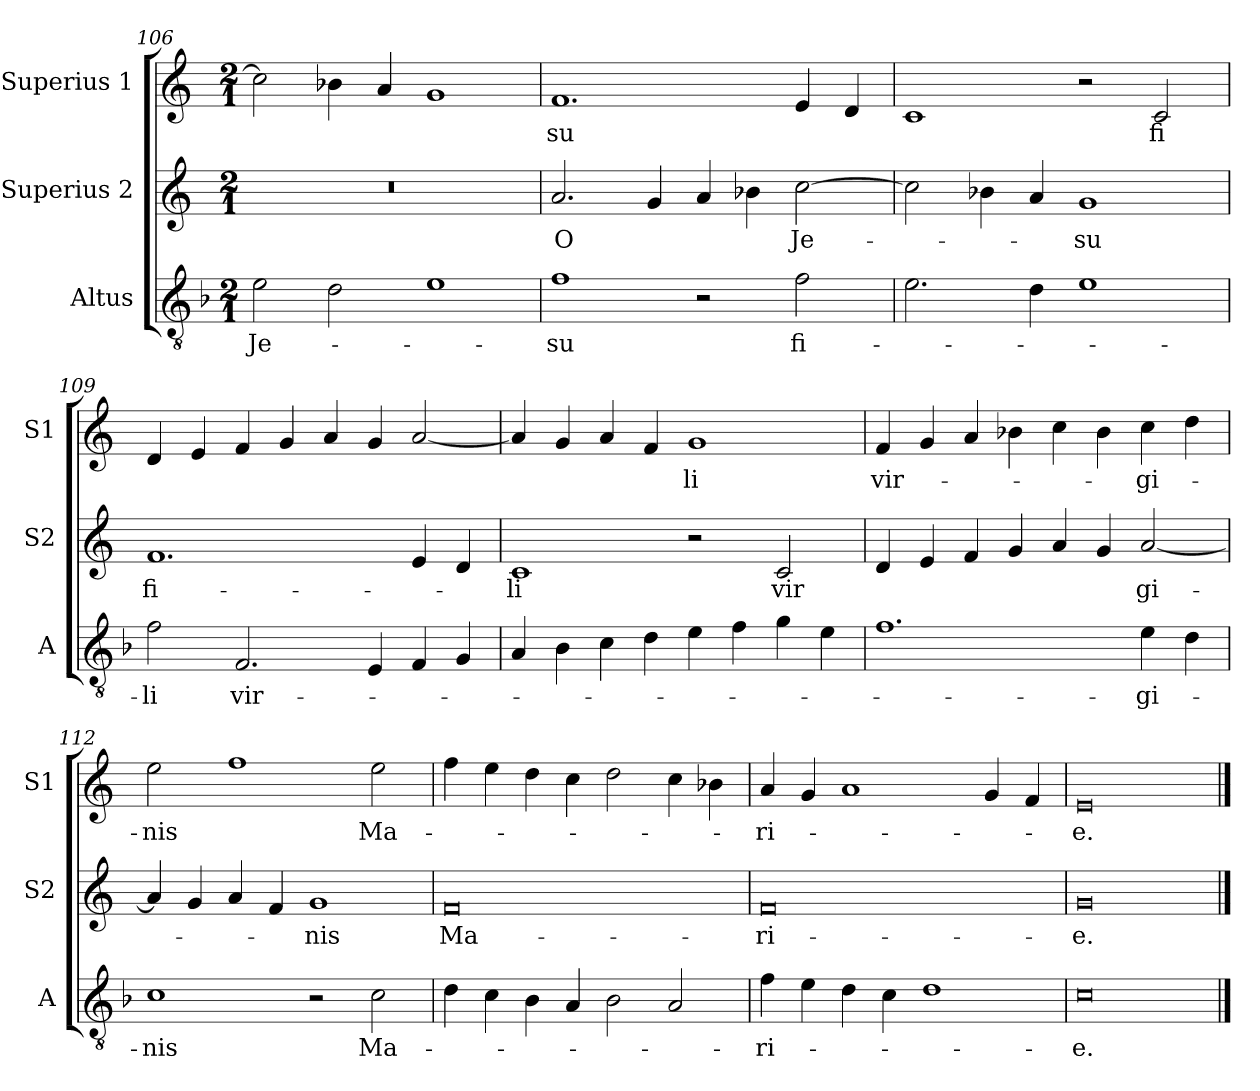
**kern	**text	**kern	**text	**kern	**text
*part3	*part3	*part2	*part2	*part1	*part1
*staff3	*staff3	*staff2	*staff2	*staff1	*staff1
*I"Altus	*	*I"Superius 2	*	*I"Superius 1	*
*I'A	*	*I'S2	*	*I'S1	*
*clefGv2	*	*clefG2	*	*clefG2	*
*k[b-]	*	*k[]	*	*k[]	*
*M2/1	*	*M2/1	*	*M2/1	*
=106	=106	=106	=106	=106	=106
2e\	Je-	0r	.	2cc\]	.
2d\	.	.	.	4b-X\	.
.	.	.	.	4a/	.
1e	.	.	.	1g	.
=107	=107	=107	=107	=107	=107
1f	-su	2.a/	O	1.f	-su
.	.	4g/	.	.	.
2r	.	4a/	.	.	.
.	.	4b-X\	.	.	.
2f\	fi-	[2cc\	Je-	4e/	.
.	.	.	.	4d/	.
=108	=108	=108	=108	=108	=108
2.e\	.	2cc\]	.	1c	.
.	.	4b-X\	.	.	.
4d\	.	4a/	.	.	.
1e	.	1g	-su	2r	.
.	.	.	.	2c/	fi
=109	=109	=109	=109	=109	=109
2f\	-li	1.f	fi-	4d/	.
.	.	.	.	4e/	.
2.F/	vir-	.	.	4f/	.
.	.	.	.	4g/	.
.	.	.	.	4a/	.
4E/	.	.	.	4g/	.
4F/	.	4e/	.	[2a/	.
4G/	.	4d/	.	.	.
=110	=110	=110	=110	=110	=110
4A/	.	1c	-li	4a/]	.
4B-\	.	.	.	4g/	.
4c\	.	.	.	4a/	.
4d\	.	.	.	4f/	.
4e\	.	2r	.	1g	-li
4f\	.	.	.	.	.
4g\	.	2c/	vir	.	.
4e\	.	.	.	.	.
=111	=111	=111	=111	=111	=111
1.f	.	4d/	.	4f/	vir-
.	.	4e/	.	4g/	.
.	.	4f/	.	4a/	.
.	.	4g/	.	4b-X\	.
.	.	4a/	.	4cc\	.
.	.	4g/	.	4b-\	.
4e\	-gi-	[2a/	-gi-	4cc\	-gi-
4d\	.	.	.	4dd\	.
=112	=112	=112	=112	=112	=112
1c	-nis	4a/]	.	2ee\	-nis
.	.	4g/	.	.	.
.	.	4a/	.	1ff	.
.	.	4f/	.	.	.
2r	.	1g	-nis	.	.
2c\	Ma-	.	.	2ee\	Ma-
=113	=113	=113	=113	=113	=113
4d\	.	0f	Ma-	4ff\	.
4c\	.	.	.	4ee\	.
4B-\	.	.	.	4dd\	.
4A/	.	.	.	4cc\	.
2B-\	.	.	.	2dd\	.
2A/	.	.	.	4cc\	.
.	.	.	.	4b-X\	.
=114	=114	=114	=114	=114	=114
4f\	-ri-	0f	-ri-	4a/	-ri-
4e\	.	.	.	4g/	.
4d\	.	.	.	1a	.
4c\	.	.	.	.	.
1d	.	.	.	.	.
.	.	.	.	4g/	.
.	.	.	.	4f/	.
=115	=115	=115	=115	=115	=115
0c	-e.	0g/	-e.	0e/	-e.
==	==	==	==	==	==
*-	*-	*-	*-	*-	*-
